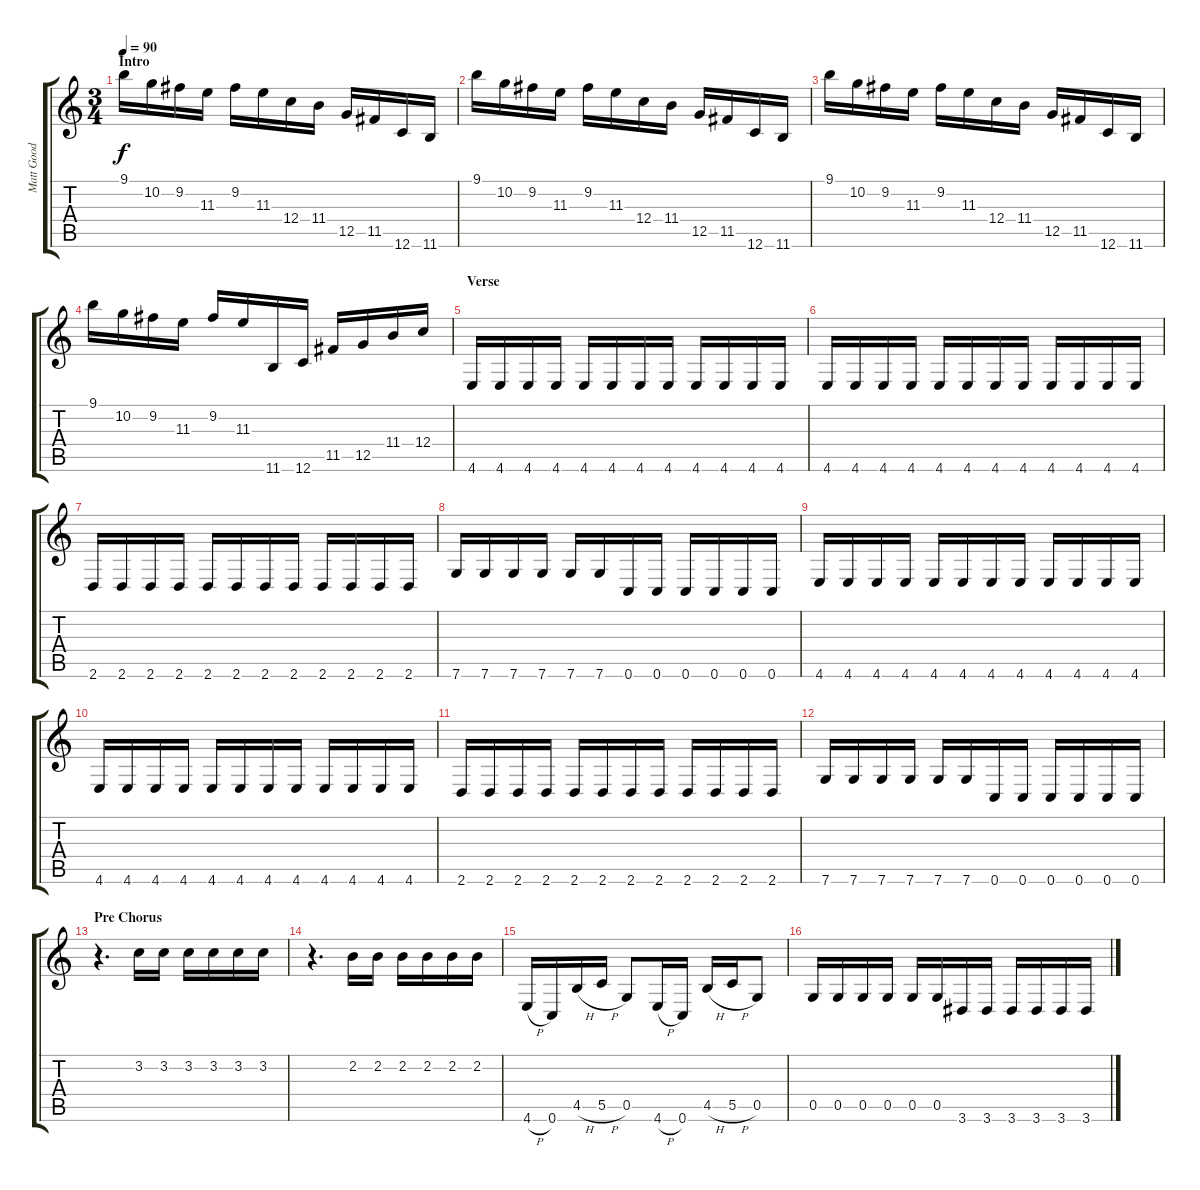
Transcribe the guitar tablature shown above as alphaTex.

\track ("Matt Good (Guitar)" "Matt Good ") {instrument distortionguitar}
\staff {score tabs}
\tuning (D4 A3 F3 C3 G2 C2) {hide}
\ts (3 4)
\section ("" "Intro")
\tempo 90
\clef g2
\ks c
9.1.16{dy f instrument distortionguitar} 10.2.16 9.2.16 11.3.16 9.2.16 11.3.16 12.4.16 11.4.16 12.5.16 11.5.16 12.6.16 11.6.16 |
9.1.16 10.2.16 9.2.16 11.3.16 9.2.16 11.3.16 12.4.16 11.4.16 12.5.16 11.5.16 12.6.16 11.6.16 |
9.1.16 10.2.16 9.2.16 11.3.16 9.2.16 11.3.16 12.4.16 11.4.16 12.5.16 11.5.16 12.6.16 11.6.16 |
9.1.16 10.2.16 9.2.16 11.3.16 9.2.16 11.3.16 11.6.16 12.6.16 11.5.16 12.5.16 11.4.16 12.4.16 |
\section ("" "Verse")
4.6.16 4.6.16 4.6.16 4.6.16 4.6.16 4.6.16 4.6.16 4.6.16 4.6.16 4.6.16 4.6.16 4.6.16 |
4.6.16 4.6.16 4.6.16 4.6.16 4.6.16 4.6.16 4.6.16 4.6.16 4.6.16 4.6.16 4.6.16 4.6.16 |
2.6.16 2.6.16 2.6.16 2.6.16 2.6.16 2.6.16 2.6.16 2.6.16 2.6.16 2.6.16 2.6.16 2.6.16 |
7.6.16 7.6.16 7.6.16 7.6.16 7.6.16 7.6.16 0.6.16 0.6.16 0.6.16 0.6.16 0.6.16 0.6.16 |
4.6.16 4.6.16 4.6.16 4.6.16 4.6.16 4.6.16 4.6.16 4.6.16 4.6.16 4.6.16 4.6.16 4.6.16 |
4.6.16 4.6.16 4.6.16 4.6.16 4.6.16 4.6.16 4.6.16 4.6.16 4.6.16 4.6.16 4.6.16 4.6.16 |
2.6.16 2.6.16 2.6.16 2.6.16 2.6.16 2.6.16 2.6.16 2.6.16 2.6.16 2.6.16 2.6.16 2.6.16 |
7.6.16 7.6.16 7.6.16 7.6.16 7.6.16 7.6.16 0.6.16 0.6.16 0.6.16 0.6.16 0.6.16 0.6.16 |
\section ("" "Pre Chorus")
r.4{d} 3.2.16 3.2.16 3.2.16 3.2.16 3.2.16 3.2.16 |
r.4{d} 2.2.16 2.2.16 2.2.16 2.2.16 2.2.16 2.2.16 |
4.6{h}.16 0.6.16 4.5{h}.16 5.5{h}.16 0.5.8 4.6{h}.16 0.6.16 4.5{h}.16 5.5{h}.16 0.5.8 |
0.5.16 0.5.16 0.5.16 0.5.16 0.5.16 0.5.16 3.6.16 3.6.16 3.6.16 3.6.16 3.6.16 3.6.16
